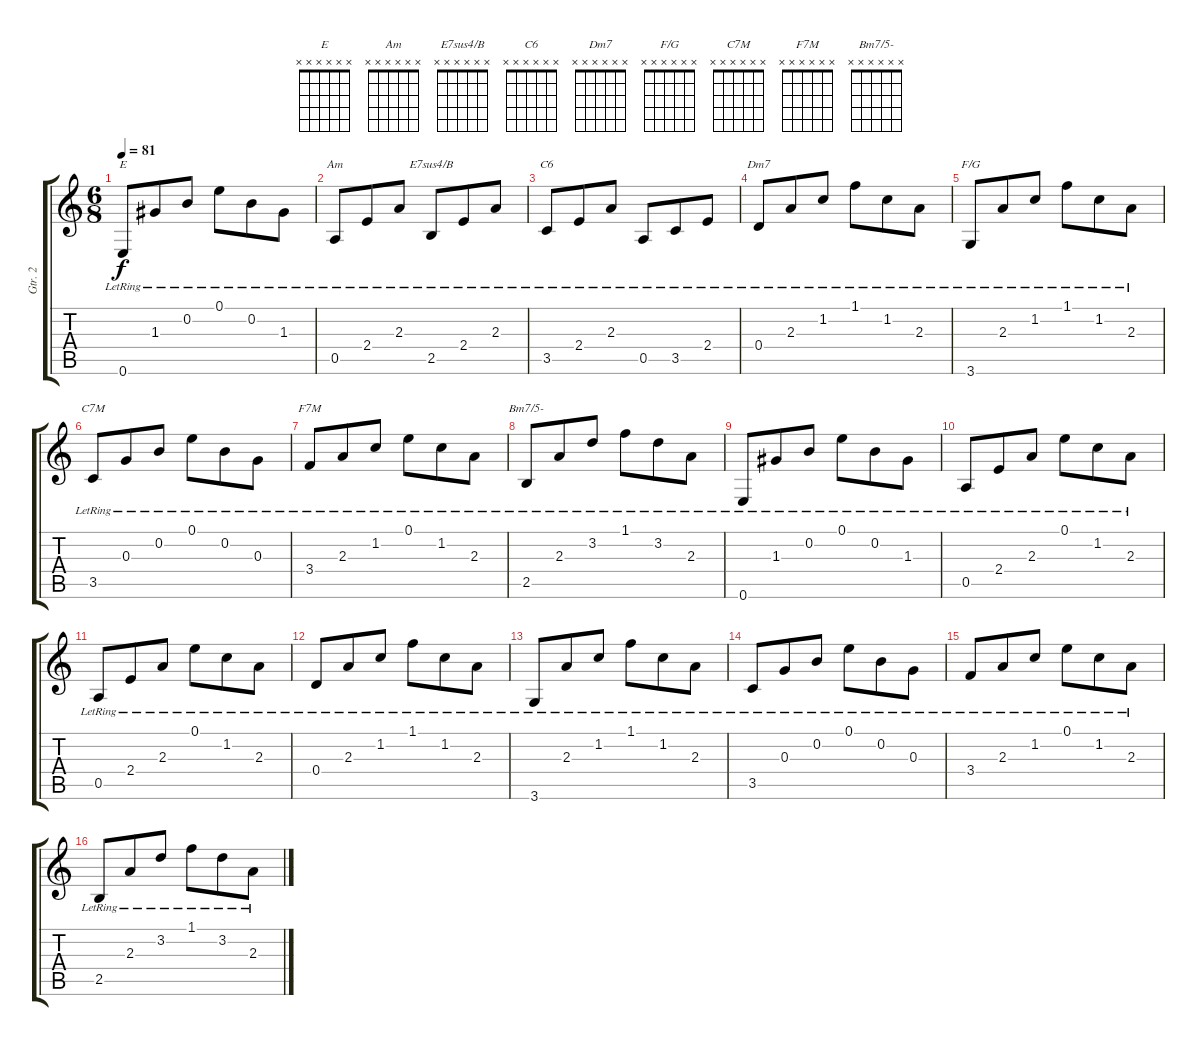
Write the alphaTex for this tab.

\track ("Gtr. 2" "Gtr. 2") {instrument electricguitarclean}
\staff {score tabs}
\tuning (E4 B3 G3 D3 A2 E2) {hide}
\chord ("E" x x x x x x)
\chord ("Am" x x x x x x)
\chord ("E7sus4/B" x x x x x x)
\chord ("C6" x x x x x x)
\chord ("Dm7" x x x x x x)
\chord ("F/G" x x x x x x)
\chord ("C7M" x x x x x x)
\chord ("F7M" x x x x x x)
\chord ("Bm7/5-" x x x x x x)
\ts (6 8)
\tempo 81
\clef g2
\ks c
0.6{lr}.8{ch "E" dy f} 1.3{lr}.8 0.2{lr}.8 0.1{lr}.8 0.2{lr}.8 1.3{lr}.8 |
0.5{lr}.8{ch "Am"} 2.4{lr}.8 2.3{lr}.8 2.5{lr}.8{ch "E7sus4/B"} 2.4{lr}.8 2.3{lr}.8 |
3.5{lr}.8{ch "C6"} 2.4{lr}.8 2.3{lr}.8 0.5{lr}.8 3.5{lr}.8 2.4{lr}.8 |
0.4{lr}.8{ch "Dm7"} 2.3{lr}.8 1.2{lr}.8 1.1{lr}.8 1.2{lr}.8 2.3{lr}.8 |
3.6{lr}.8{ch "F/G"} 2.3{lr}.8 1.2{lr}.8 1.1{lr}.8 1.2{lr}.8 2.3{lr}.8 |
3.5{lr}.8{ch "C7M"} 0.3{lr}.8 0.2{lr}.8 0.1{lr}.8 0.2{lr}.8 0.3{lr}.8 |
3.4{lr}.8{ch "F7M"} 2.3{lr}.8 1.2{lr}.8 0.1{lr}.8 1.2{lr}.8 2.3{lr}.8 |
2.5{lr}.8{ch "Bm7/5-"} 2.3{lr}.8 3.2{lr}.8 1.1{lr}.8 3.2{lr}.8 2.3{lr}.8 |
0.6{lr}.8 1.3{lr}.8 0.2{lr}.8 0.1{lr}.8 0.2{lr}.8 1.3{lr}.8 |
0.5{lr}.8 2.4{lr}.8 2.3{lr}.8 0.1{lr}.8 1.2{lr}.8 2.3{lr}.8 |
0.5{lr}.8 2.4{lr}.8 2.3{lr}.8 0.1{lr}.8 1.2{lr}.8 2.3{lr}.8 |
0.4{lr}.8 2.3{lr}.8 1.2{lr}.8 1.1{lr}.8 1.2{lr}.8 2.3{lr}.8 |
3.6{lr}.8 2.3{lr}.8 1.2{lr}.8 1.1{lr}.8 1.2{lr}.8 2.3{lr}.8 |
3.5{lr}.8 0.3{lr}.8 0.2{lr}.8 0.1{lr}.8 0.2{lr}.8 0.3{lr}.8 |
3.4{lr}.8 2.3{lr}.8 1.2{lr}.8 0.1{lr}.8 1.2{lr}.8 2.3{lr}.8 |
2.5{lr}.8 2.3{lr}.8 3.2{lr}.8 1.1{lr}.8 3.2{lr}.8 2.3{lr}.8
